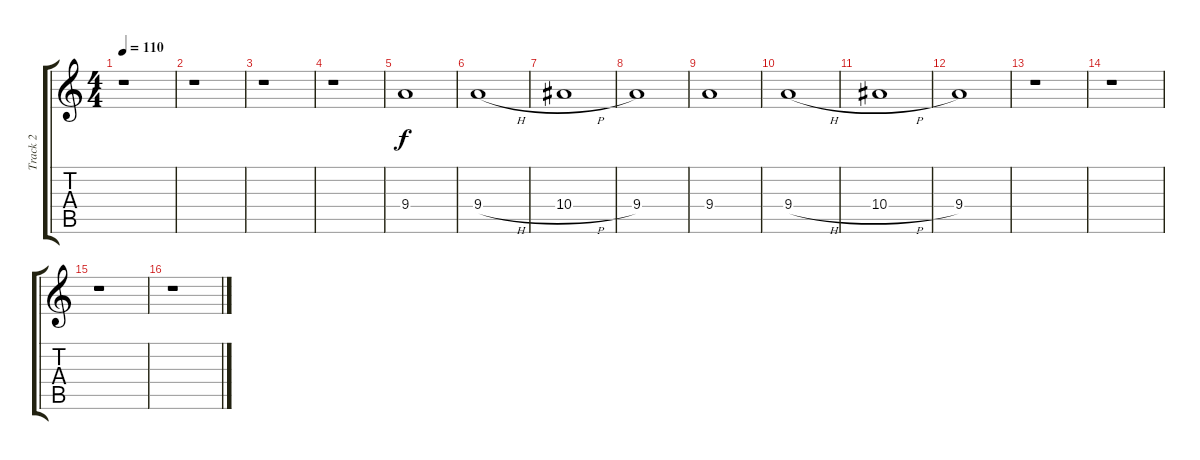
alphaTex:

\track ("Track 2" "Track 2") {instrument distortionguitar}
\staff {score tabs}
\tuning (D4 A3 F3 C3 G2 C2) {hide}
\ts (4 4)
\tempo 110
\clef g2
\ks c
r.1{dy f} |
r.1 |
r.1 |
r.1 |
9.4.1 |
9.4{h}.1 |
10.4{h}.1 |
9.4.1 |
9.4.1 |
9.4{h}.1 |
10.4{h}.1 |
9.4.1 |
r.1 |
r.1 |
r.1 |
r.1
